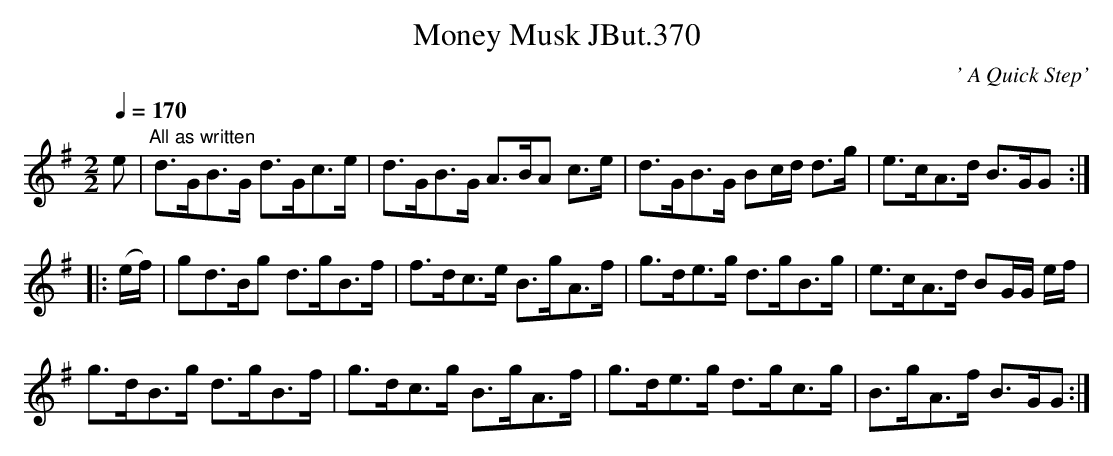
X:1
T:Money Musk JBut.370
C:' A Quick Step'
Q:1/4=170
M:2/2
L:1/8
K:G
e|"All as written"d>GB>G d>Gc>e|d>GB>G A>BA c>e|d>GB>G Bc/d/ d>g|e>cA>d B>GG:|
|:(e/f/)|gd>Bg d>gB>f|f>dc>e B>gA>f|g>de>g d>gB>g|e>cA>d BG/G/ e/f/|
g>dB>g d>gB>f|g>dc>g B>gA>f|g>de>g d>gc>g|B>gA>f B>GG :|
